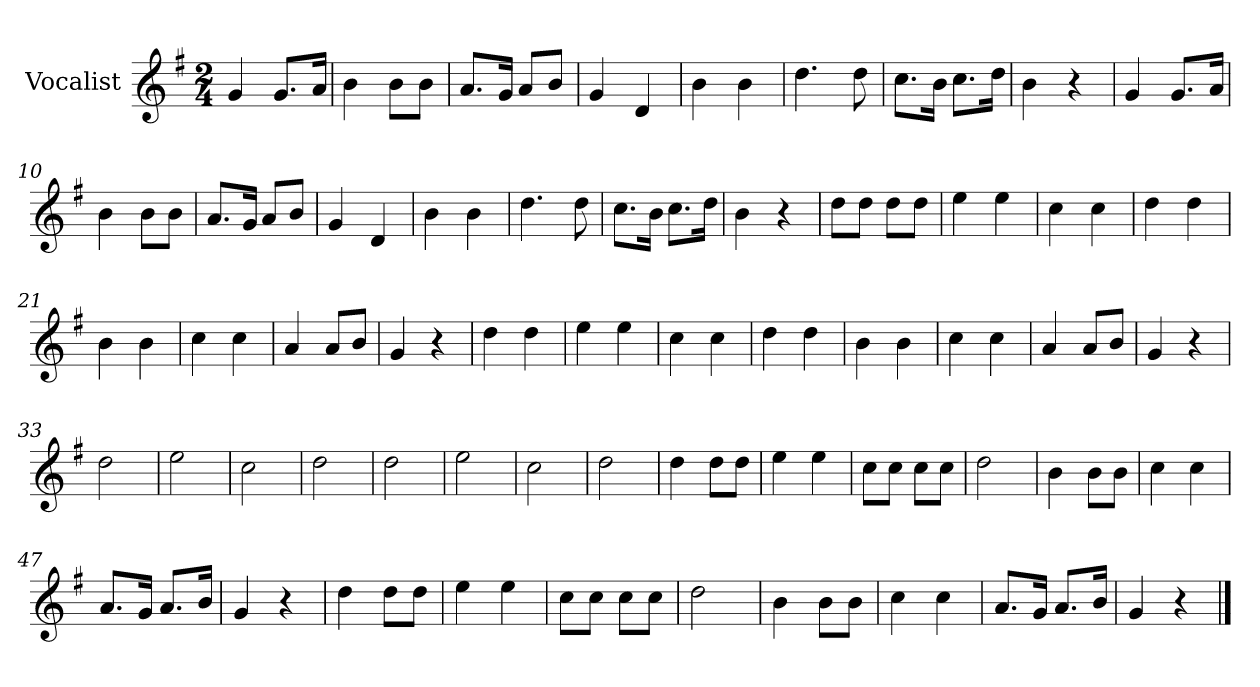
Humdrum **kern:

**kern
*part1
*staff1
*I"Vocalist
*k[f#]
*G:
*M2/4
=1
4g
8.gL
16aJk
=2
4b
8bL
8bJ
=3
8.aL
16gJk
8aL
8bJ
=4
4g
4d
=5
4b
4b
=6
4.dd
8dd
=7
8.ccL
16bJk
8.ccL
16ddJk
=8
4b
4r
=9
4g
8.gL
16aJk
=10
4b
8bL
8bJ
=11
8.aL
16gJk
8aL
8bJ
=12
4g
4d
=13
4b
4b
=14
4.dd
8dd
=15
8.ccL
16bJk
8.ccL
16ddJk
=16
4b
4r
=17
8ddL
8ddJ
8ddL
8ddJ
=18
4ee
4ee
=19
4cc
4cc
=20
4dd
4dd
=21
4b
4b
=22
4cc
4cc
=23
4a
8aL
8bJ
=24
4g
4r
=25
4dd
4dd
=26
4ee
4ee
=27
4cc
4cc
=28
4dd
4dd
=29
4b
4b
=30
4cc
4cc
=31
4a
8aL
8bJ
=32
4g
4r
=33
2dd
=34
2ee
=35
2cc
=36
2dd
=37
2dd
=38
2ee
=39
2cc
=40
2dd
=41
4dd
8ddL
8ddJ
=42
4ee
4ee
=43
8ccL
8ccJ
8ccL
8ccJ
=44
2dd
=45
4b
8bL
8bJ
=46
4cc
4cc
=47
8.aL
16gJk
8.aL
16bJk
=48
4g
4r
=49
4dd
8ddL
8ddJ
=50
4ee
4ee
=51
8ccL
8ccJ
8ccL
8ccJ
=52
2dd
=53
4b
8bL
8bJ
=54
4cc
4cc
=55
8.aL
16gJk
8.aL
16bJk
=56
4g
4r
==
*-
